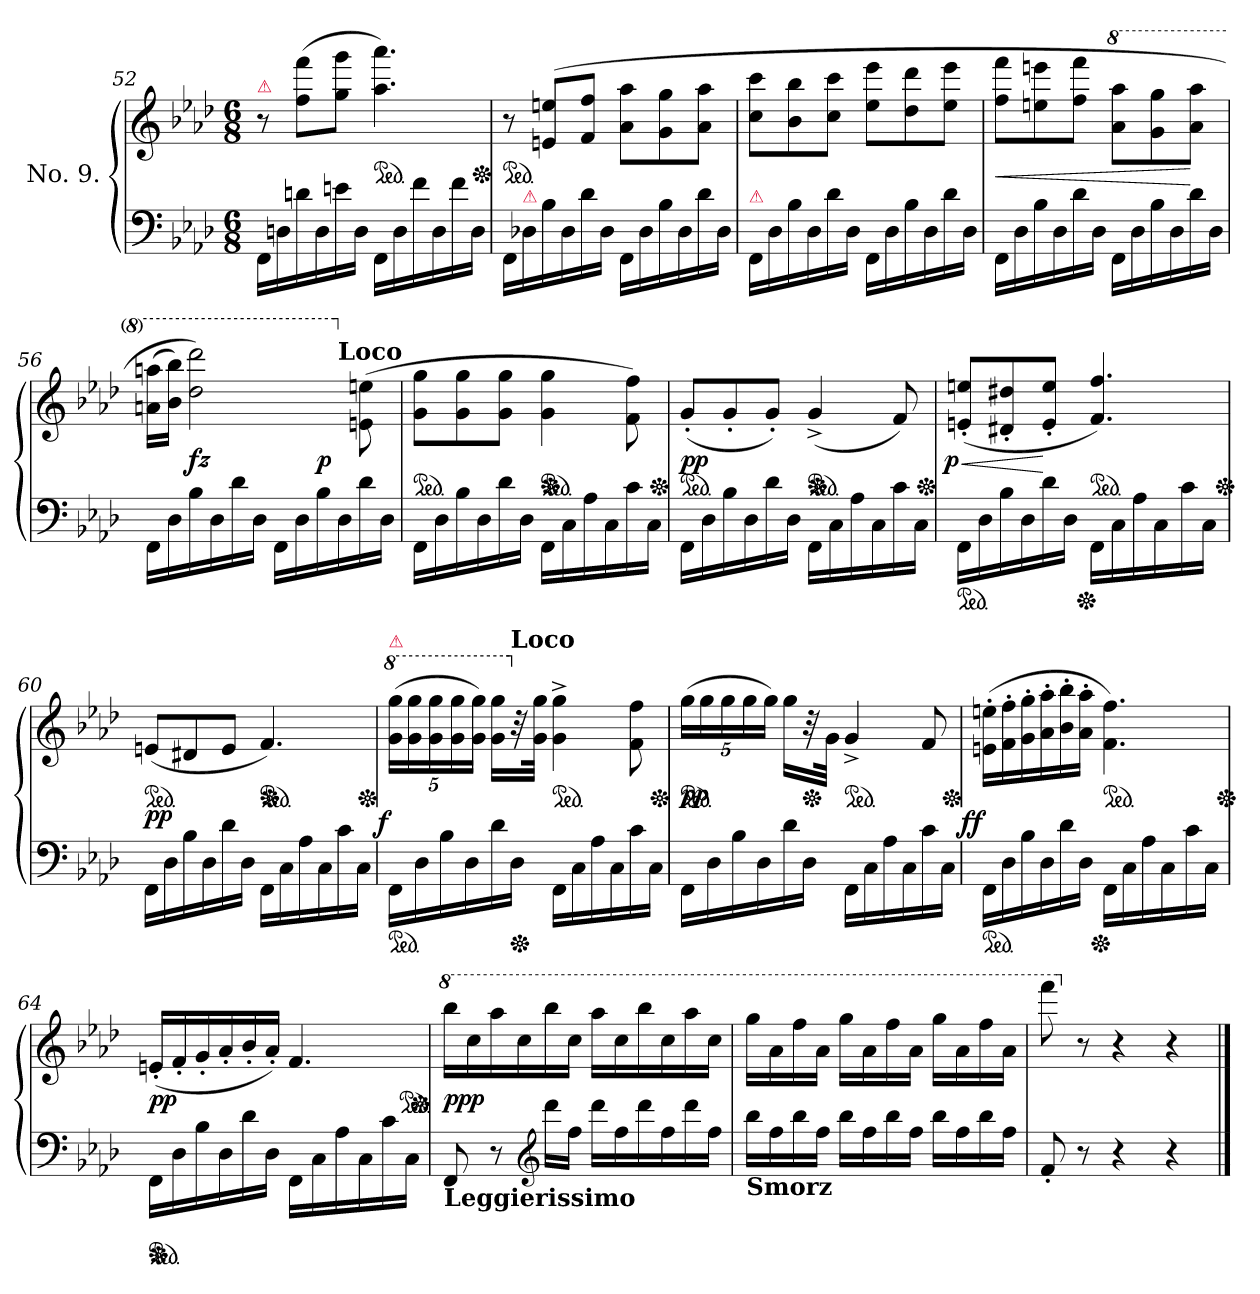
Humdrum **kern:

**kern	**kern	**dynam
*part1	*part1	*part1
*staff2	*staff1	*staff1/2
*I"No. 9.	*	*
*clefF4	*clefG2	*
*k[b-e-a-d-]	*k[b-e-a-d-]	*
*f:	*f:	*
*M6/8	*M6/8	*
=52	=52	=52
!	!LO:TX:a:B:color=crimson:t=⚠	!
16FFLL	8r	.
16Dn	.	.
16dn	(>8ff\ 8fff\L	.
16D	.	.
16en	8gg\ 8ggg\J	.
16DJJ	.	.
*	*ped	*
16FFLL	4.aa- 4.aaa-)	.
16D	.	.
16f	.	.
16D	.	.
16f	.	.
*	*Xped	*
16DJJ	.	.
=53	=53	=53
*	*ped	*
16FFLL	8r	.
!LO:TX:a:B:color=crimson:t=⚠	!	!
16D-X	.	.
16B-	(>8en/ 8een/L	.
16D-	.	.
16d-	8f/ 8ff/J	.
16D-JJ	.	.
16FFLL	8a- 8aa-L	.
16D-	.	.
16B-	8g 8gg	.
16D-	.	.
16d-	8a- 8aa-J	.
16D-JJ	.	.
=54	=54	=54
!LO:TX:a:B:color=crimson:t=⚠	!	!
16FFLL	8cc 8cccL	.
16D-	.	.
16B-	8b- 8bb-	.
16D-	.	.
16d-	8cc 8cccJ	.
16D-JJ	.	.
16FFLL	8ee- 8eee-L	.
16D-	.	.
16B-	8dd- 8ddd-	.
16D-	.	.
16d-	8ee- 8eee-J	.
16D-JJ	.	.
=55	=55	=55
16FFLL	8ff 8fffL	<
16D-	.	.
16B-	8een 8eeen	.
16D-	.	.
16d-	8ff 8fffJ	.
16D-JJ	.	.
*	*8va	*
16FFLL	8aa- 8aaa-L	.
16D-	.	.
16B-	8gg 8ggg	.
16D-	.	.
16d-	8aa- 8aaa-J	[
16D-JJ	.	.
=56	=56	=56
*	*^	*
*	*	*^	*
16FFLL	(>16aan 16aaanLL	2ryy	2ryy	.
16D-	16bb- 16bbb-JJ)	.	.	.
16B-	2ddd- 2dddd-)	.	.	fz
16D-	.	.	.	.
16d-	.	.	.	.
16D-JJ	.	.	.	.
16FFLL	.	.	.	.
16D-	.	.	.	.
16B-	.	4ryy	16ryy	p
!	!	!	!LO:TX:a:B:t=Loco	!
16D-	.	.	8.ryy	.
*	*X8va	*	*	*
16d-	(>8en\ 8een\	.	.	.
16D-JJ	.	.	.	.
=57	=57	=57	=57	=57
!	!LO:TX:a:B:t=Sotto voce	!	!	!
*	*v	*v	*v	*
*	*ped	*
16FFLL	8g 8ggL	.
16D-	.	.
16B-	8g 8gg	.
16D-	.	.
16d-	8g 8ggJ	.
*	*Xped	*
16D-JJ	.	.
*	*ped	*
16FFLL	4g 4gg	.
16C	.	.
16A-	.	.
16C	.	.
16c	8f 8ff)	.
*	*Xped	*
16CJJ	.	.
=58	=58	=58
*	*ped	*
16FFLL	(>8g'L	pp
16D-	.	.
16B-	8g'	.
16D-	.	.
16d-	8g'J)	.
*	*Xped	*
16D-JJ	.	.
*	*ped	*
16FFLL	(<4g^	.
16C	.	.
16A-	.	.
16C	.	.
16c	8f)	.
*	*Xped	*
16CJJ	.	.
=59	=59	=59
!LO:TX:b:color=crimson:t=⚠	!	!
!	!	!LO:DY:n=1:rj
*ped	*	*
*	*^	*
16FFLL	(>8en' 8een'L	4ryy	< p
16D-	.	.	.
16B-	8d#X' 8dd#X'	.	.
16D-	.	.	.
16d-	8e' 8ee'J	16.ryy	[
16D-JJ	.	.	.
*Xped	*	*	*
.	.	4ryy	.
!	!LO:TX:b:B:t=Ten	!	!
*	*ped	*	*
16FFLL	4.f/ 4.ff/)	.	.
16C	.	.	.
16A-	.	.	.
16C	.	.	.
.	.	8ryy	.
16c	.	.	.
*	*Xped	*	*
16CJJ	.	.	.
.	.	32ryy	.
=60	=60	=60	=60
!	!LO:TX:a:B:t=Smorz	!	!
*	*v	*v	*
*	*ped	*
16FFLL	(<8enL	pp
16D-	.	.
16B-	8d#X	.
16D-	.	.
16d-	8eJ	.
*	*Xped	*
16D-JJ	.	.
*	*ped	*
16FFLL	4.f)	.
16C	.	.
16A-	.	.
16C	.	.
16c	.	.
*	*Xped	*
16CJJ	.	.
=61	=61	=61
*	*8va	*
!	!LO:TX:a:color=crimson:t=⚠	!
!LO:TX:b:color=crimson:t=⚠	!	!
!	!	!LO:DY:rj
*ped	*	*
16FFLL	(20gg 20gggLL	f
.	20gg 20ggg	.
16D-	.	.
.	20gg 20ggg	.
16B-	.	.
.	20gg 20ggg	.
16D-	.	.
.	20gg 20gggJJ)	.
16d-	16gg 16gggLL	.
*	*X8va	*
!	!LO:TX:a:B:t=Loco	!
*Xped	*	*
16D-JJ	32r	.
.	32g 32ggJJk	.
*	*ped	*
16FFLL	4g^< 4gg^<	.
16C	.	.
16A-	.	.
16C	.	.
16c	8f 8ff	.
*	*Xped	*
16CJJ	.	.
=62	=62	=62
!	!LO:TX:a:color=crimson:t=⚠	!
*	*ped	*
16FFLL	(20ggLL	pp
.	20gg	.
16D-	.	.
.	20gg	.
16B-	.	.
.	20gg	.
16D-	.	.
.	20ggJJ)	.
16d-	16ggLL	.
*	*Xped	*
16D-JJ	32r	.
.	32gJJk	.
*	*ped	*
16FFLL	4g^	.
16C	.	.
16A-	.	.
16C	.	.
16c	8f	.
*	*Xped	*
16CJJ	.	.
=63	=63	=63
!	!LO:TX:b:B:t=Riten	!
!LO:TX:b:color=crimson:t=⚠	!	!
!	!	!LO:DY:rj
*ped	*	*
*	*^	*
16FFLL	(16en' 16een'LL	4ryy	ff
16D-	16f' 16ff'	.	.
16B-	16g' 16gg'	.	.
16D-	16a-' 16aa-'	.	.
16d-	16b-' 16bb-'	16.ryy	.
16D-JJ	16a-' 16aa-'JJ	.	.
*Xped	*	*	*
.	.	4ryy	.
*	*ped	*	*
16FFLL	4.f 4.ff)	.	.
16C	.	.	.
16A-	.	.	.
16C	.	.	.
.	.	8ryy	.
16c	.	.	.
*	*Xped	*	*
16CJJ	.	.	.
.	.	32ryy	.
=64	=64	=64	=64
!LO:TX:b:color=crimson:t=⚠	!	!	!
*	*v	*v	*
*ped	*	*
*Xped	*	*
16FFLL	(<16en'LL	pp
16D-	16f'	.
16B-	16g'	.
16D-	16a-'	.
16d-	16b-'	.
16D-JJ	16a-'JJ)	.
16FFLL	4.f	.
*	*ped	*
*	*Xped	*
16C	.	.
16A-	.	.
16C	.	.
16c	.	.
16CJJ	.	.
=65	=65	=65
*	*8va	*
!LO:TX:b:B:t=Leggierissimo	!	!
8FF	16bbb-LL	ppp
.	16ccc	.
8r	16aaa-	.
.	16ccc	.
*clefG2	*	*
16ddd-LL	16bbb-	.
16ffJJ	16cccJJ	.
16ddd-LL	16aaa-LL	.
16ff	16ccc	.
16ddd-	16bbb-	.
16ff	16ccc	.
16ddd-	16aaa-	.
16ffJJ	16cccJJ	.
=66	=66	=66
!LO:TX:b:B:t=Smorz	!	!
16bb-LL	16gggLL	.
16ff	16aa-	.
16bb-	16fff	.
16ffJJ	16aa-JJ	.
16bb-LL	16gggLL	.
16ff	16aa-	.
16bb-	16fff	.
16ffJJ	16aa-JJ	.
16bb-LL	16gggLL	.
16ff	16aa-	.
16bb-	16fff	.
16ffJJ	16aa-JJ	.
=67	=67	=67
8f'	8ffff	.
*	*X8va	*
8r	8r	.
4r	4r	.
4r	4r	.
==	==	==
*-	*-	*-
